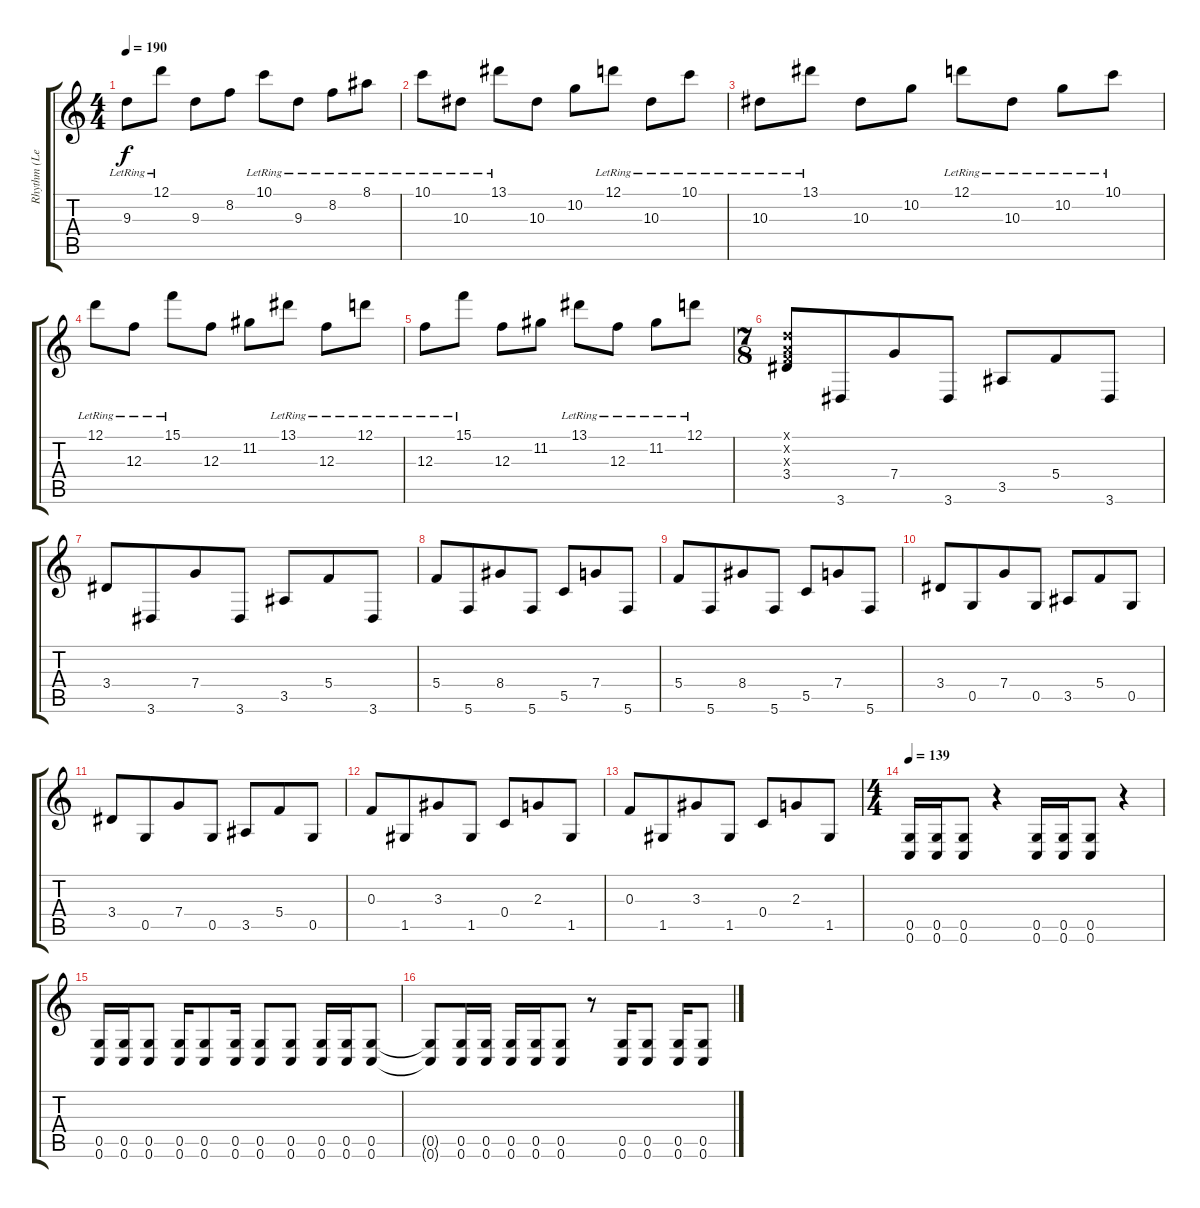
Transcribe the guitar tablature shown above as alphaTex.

\track ("Rhythm (Left)" "Rhythm (Le") {instrument distortionguitar}
\staff {score tabs}
\tuning (D4 A3 F3 C3 G2 C2) {hide}
\ts (4 4)
\tempo 190
\clef g2
\ks c
9.3{lr}.8{dy f} 12.1{lr}.8 9.3.8 8.2.8 10.1{lr}.8 9.3{lr}.8 8.2{lr}.8 8.1{lr}.8 |
10.1{lr}.8 10.3{lr}.8 13.1{lr}.8 10.3.8 10.2.8 12.1{lr}.8 10.3{lr}.8 10.1{lr}.8 |
10.3{lr}.8 13.1{lr}.8 10.3.8 10.2.8 12.1{lr}.8 10.3{lr}.8 10.2{lr}.8 10.1{lr}.8 |
12.1{lr}.8 12.3{lr}.8 15.1{lr}.8 12.3.8 11.2.8 13.1{lr}.8 12.3{lr}.8 12.1{lr}.8 |
12.3{lr}.8 15.1{lr}.8 12.3.8 11.2.8 13.1{lr}.8 12.3{lr}.8 11.2{lr}.8 12.1{lr}.8 |
\ts (7 8)
(0.1{x} 0.2{x} 0.3{x} 3.4).8 3.6.8 7.4.8 3.6.8 3.5.8 5.4.8 3.6.8 |
3.4.8 3.6.8 7.4.8 3.6.8 3.5.8 5.4.8 3.6.8 |
5.4.8 5.6.8 8.4.8 5.6.8 5.5.8 7.4.8 5.6.8 |
5.4.8 5.6.8 8.4.8 5.6.8 5.5.8 7.4.8 5.6.8 |
3.4.8 0.5.8 7.4.8 0.5.8 3.5.8 5.4.8 0.5.8 |
3.4.8 0.5.8 7.4.8 0.5.8 3.5.8 5.4.8 0.5.8 |
0.3.8 1.5.8 3.3.8 1.5.8 0.4.8 2.3.8 1.5.8 |
0.3.8 1.5.8 3.3.8 1.5.8 0.4.8 2.3.8 1.5.8 |
\ts (4 4)
\tempo 139
(0.5 0.6).16 (0.5 0.6).16 (0.5 0.6).8 r.4 (0.5 0.6).16 (0.5 0.6).16 (0.5 0.6).8 r.4 |
(0.5 0.6).16 (0.5 0.6).16 (0.5 0.6).8 (0.5 0.6).16 (0.5 0.6).8 (0.5 0.6).16 (0.5 0.6).8 (0.5 0.6).8 (0.5 0.6).16 (0.5 0.6).16 (0.5 0.6).8 |
(0.5{t} 0.6{t}).8 (0.5 0.6).16 (0.5 0.6).16 (0.5 0.6).16 (0.5 0.6).16 (0.5 0.6).8 r.8 (0.5 0.6).16 (0.5 0.6).8 (0.5 0.6).16 (0.5 0.6).8
